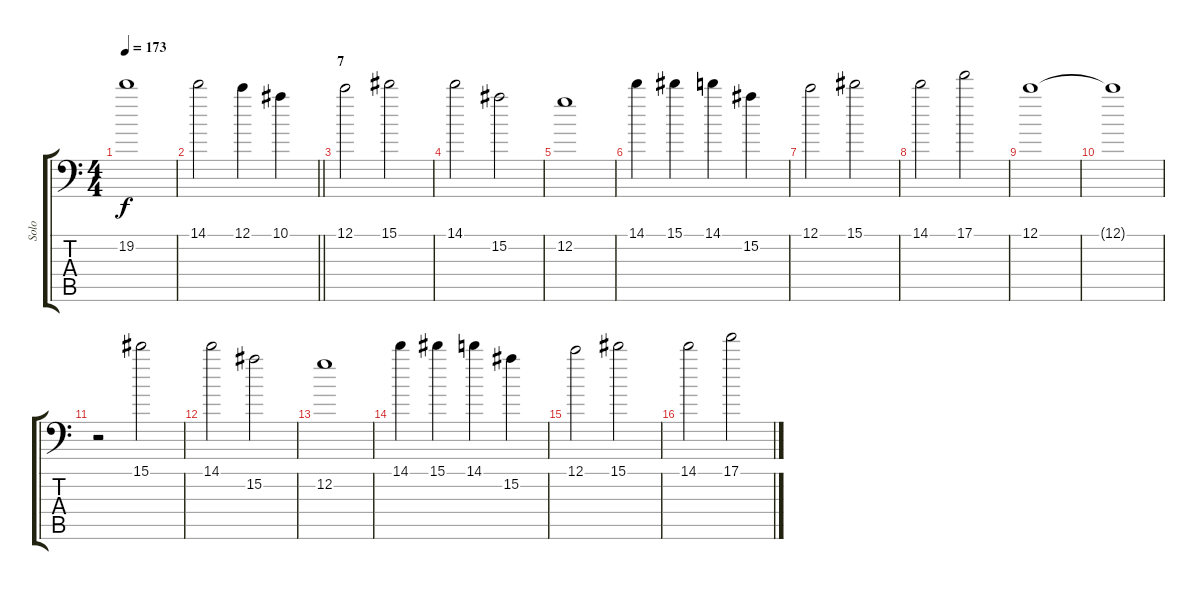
\track ("Solo" "Solo") {instrument distortionguitar}
\staff {score tabs}
\tuning (C4 G3 Eb3 Bb2 F2 Bb1) {hide}
\ts (4 4)
\tempo 173
\clef f4
\ks c
19.2{t}.1{dy f} |
\barLineRight lightlight
14.1.2 12.1.4 10.1.4 |
\section ("" "7")
12.1.2 15.1.2 |
14.1.2 15.2.2 |
12.2.1 |
14.1.4 15.1.4 14.1.4 15.2.4 |
12.1.2 15.1.2 |
14.1.2 17.1.2 |
12.1.1 |
12.1{t}.1 |
r.2 15.1.2 |
14.1.2 15.2.2 |
12.2.1 |
14.1.4 15.1.4 14.1.4 15.2.4 |
12.1.2 15.1.2 |
14.1.2 17.1.2
